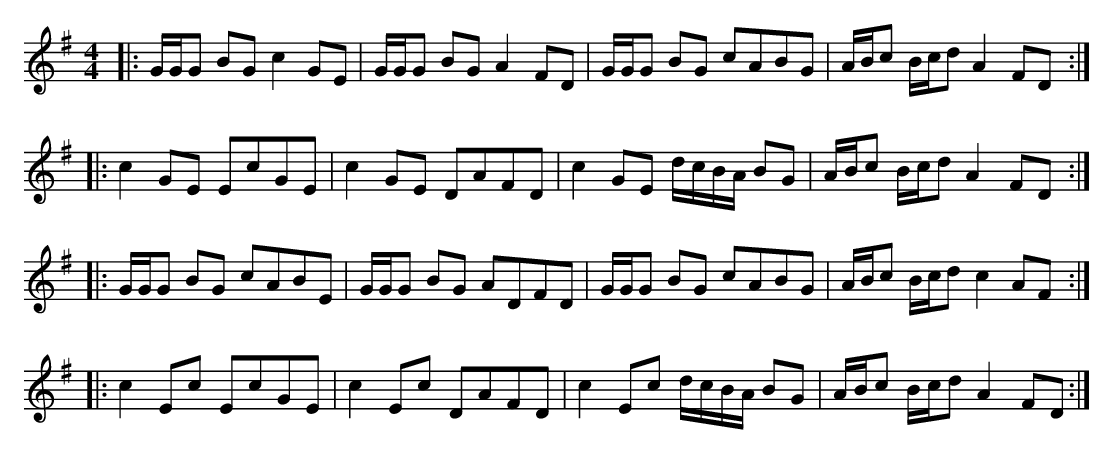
X:1
M:4/4
K:G
|:G/G/G BG c2 GE|G/G/G BG A2 FD|G/G/G BG cABG|A/B/c B/c/d A2 FD:|
|:c2 GE EcGE|c2 GE DAFD|c2 GE d/c/B/A/ BG|A/B/c B/c/d A2 FD:|
|:G/G/G BG cABE|G/G/G BG ADFD|G/G/G BG cABG|A/B/c B/c/d c2 AF:|
|:c2 Ec EcGE|c2 Ec DAFD|c2 Ec d/c/B/A/ BG|A/B/c B/c/d A2 FD:|
